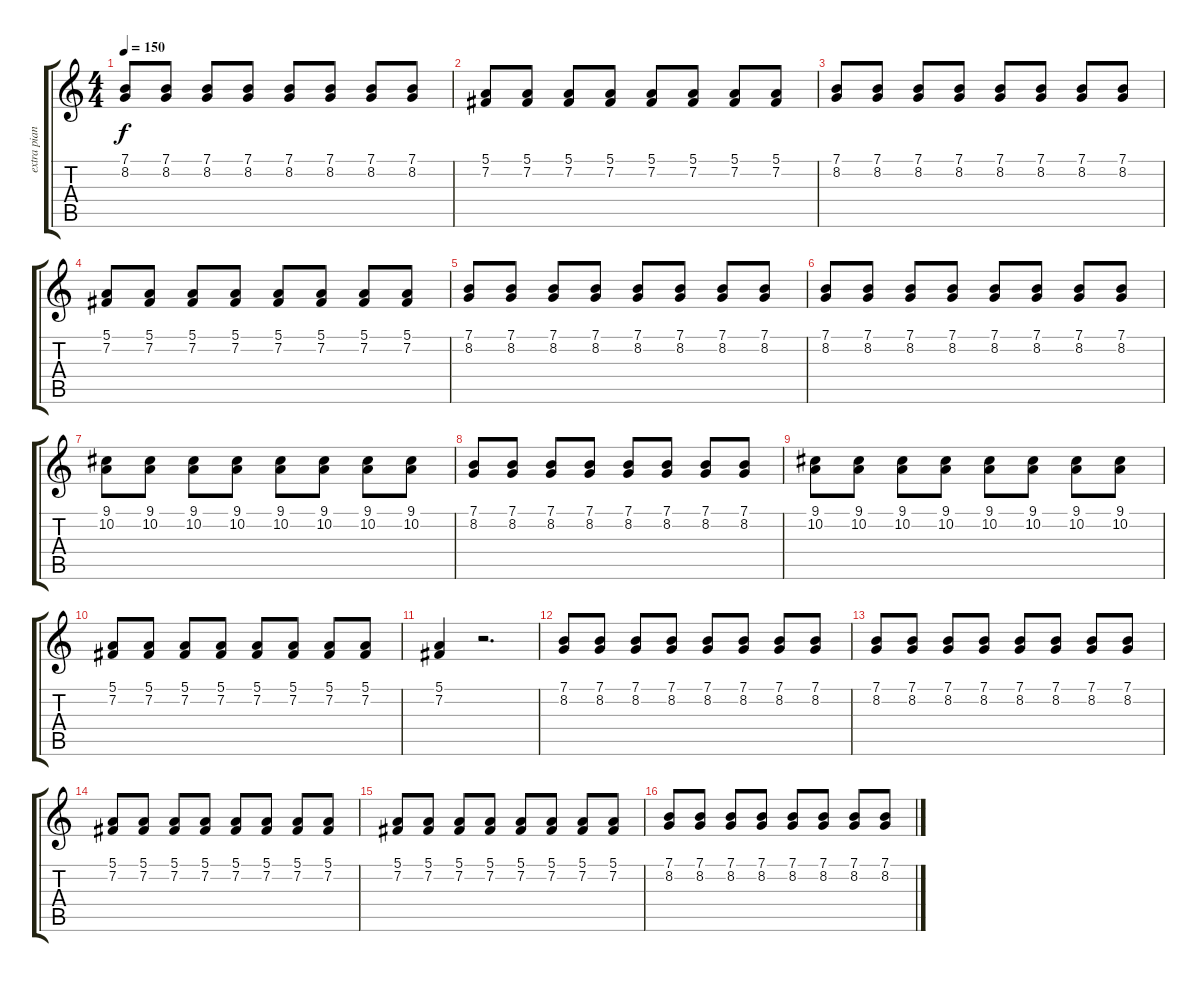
\track ("extra piano" "extra pian") {instrument acousticgrandpiano}
\staff {score tabs}
\tuning (E4 B3 G3 D3 A2 E2) {hide}
\ts (4 4)
\tempo 150
\clef g2
\ks c
(7.1 8.2).8{dy f} (7.1 8.2).8 (7.1 8.2).8 (7.1 8.2).8 (7.1 8.2).8 (7.1 8.2).8 (7.1 8.2).8 (7.1 8.2).8 |
(5.1 7.2).8 (5.1 7.2).8 (5.1 7.2).8 (5.1 7.2).8 (5.1 7.2).8 (5.1 7.2).8 (5.1 7.2).8 (5.1 7.2).8 |
(7.1 8.2).8 (7.1 8.2).8 (7.1 8.2).8 (7.1 8.2).8 (7.1 8.2).8 (7.1 8.2).8 (7.1 8.2).8 (7.1 8.2).8 |
(5.1 7.2).8 (5.1 7.2).8 (5.1 7.2).8 (5.1 7.2).8 (5.1 7.2).8 (5.1 7.2).8 (5.1 7.2).8 (5.1 7.2).8 |
(7.1 8.2).8 (7.1 8.2).8 (7.1 8.2).8 (7.1 8.2).8 (7.1 8.2).8 (7.1 8.2).8 (7.1 8.2).8 (7.1 8.2).8 |
(7.1 8.2).8 (7.1 8.2).8 (7.1 8.2).8 (7.1 8.2).8 (7.1 8.2).8 (7.1 8.2).8 (7.1 8.2).8 (7.1 8.2).8 |
(9.1 10.2).8 (9.1 10.2).8 (9.1 10.2).8 (9.1 10.2).8 (9.1 10.2).8 (9.1 10.2).8 (9.1 10.2).8 (9.1 10.2).8 |
(7.1 8.2).8 (7.1 8.2).8 (7.1 8.2).8 (7.1 8.2).8 (7.1 8.2).8 (7.1 8.2).8 (7.1 8.2).8 (7.1 8.2).8 |
(9.1 10.2).8 (9.1 10.2).8 (9.1 10.2).8 (9.1 10.2).8 (9.1 10.2).8 (9.1 10.2).8 (9.1 10.2).8 (9.1 10.2).8 |
(5.1 7.2).8 (5.1 7.2).8 (5.1 7.2).8 (5.1 7.2).8 (5.1 7.2).8 (5.1 7.2).8 (5.1 7.2).8 (5.1 7.2).8 |
(5.1 7.2).4 r.2{d} |
(7.1 8.2).8 (7.1 8.2).8 (7.1 8.2).8 (7.1 8.2).8 (7.1 8.2).8 (7.1 8.2).8 (7.1 8.2).8 (7.1 8.2).8 |
(7.1 8.2).8 (7.1 8.2).8 (7.1 8.2).8 (7.1 8.2).8 (7.1 8.2).8 (7.1 8.2).8 (7.1 8.2).8 (7.1 8.2).8 |
(5.1 7.2).8 (5.1 7.2).8 (5.1 7.2).8 (5.1 7.2).8 (5.1 7.2).8 (5.1 7.2).8 (5.1 7.2).8 (5.1 7.2).8 |
(5.1 7.2).8 (5.1 7.2).8 (5.1 7.2).8 (5.1 7.2).8 (5.1 7.2).8 (5.1 7.2).8 (5.1 7.2).8 (5.1 7.2).8 |
(7.1 8.2).8 (7.1 8.2).8 (7.1 8.2).8 (7.1 8.2).8 (7.1 8.2).8 (7.1 8.2).8 (7.1 8.2).8 (7.1 8.2).8
